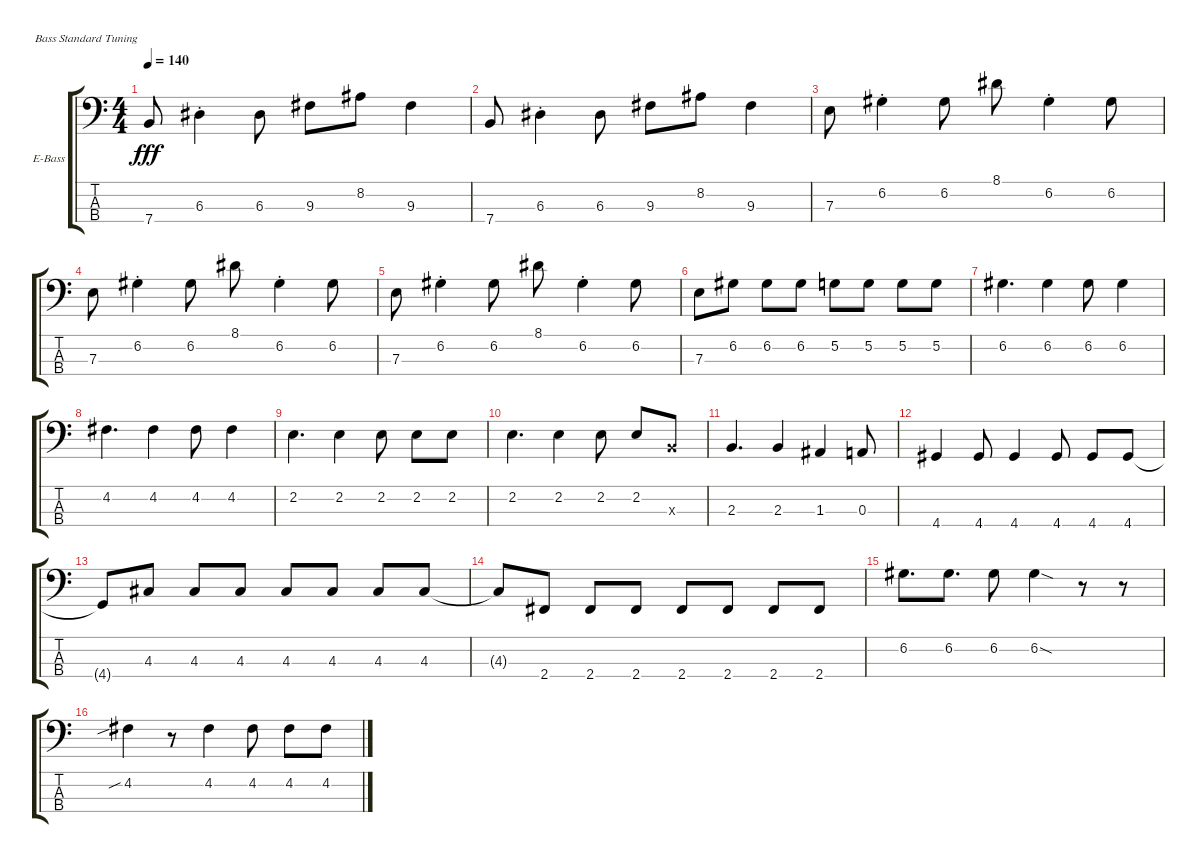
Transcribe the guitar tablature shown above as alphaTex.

\defaultSystemsLayout 4
\bracketExtendMode groupsimilarinstruments
\firstSystemTrackNameOrientation horizontal
\otherSystemsTrackNameOrientation horizontal
\track ("O`Malley" "E-Bass") {instrument electricbassfinger}
\staff {score tabs}
\tuning (G2 D2 A1 E1)
\ts (4 4)
\tempo 140
\clef f4
\ks c
7.4.8{dy fff} 6.3{st}.4 6.3.8 9.3.8 8.2.8 9.3.4 |
7.4.8 6.3{st}.4 6.3.8 9.3.8 8.2.8 9.3.4 |
7.3.8 6.2{st}.4 6.2.8 8.1.8 6.2{st}.4 6.2.8 |
7.3.8 6.2{st}.4 6.2.8 8.1.8 6.2{st}.4 6.2.8 |
7.3.8 6.2{st}.4 6.2.8 8.1.8 6.2{st}.4 6.2.8 |
7.3.8 6.2.8 6.2.8 6.2.8 5.2.8 5.2.8 5.2.8 5.2.8 |
6.2.4{d} 6.2.4 6.2.8 6.2.4 |
4.2.4{d} 4.2.4 4.2.8 4.2.4 |
2.2.4{d} 2.2.4 2.2.8 2.2.8 2.2.8 |
2.2.4{d} 2.2.4 2.2.8 2.2.8 2.3{x}.8 |
2.3.4{d} 2.3.4 1.3.4 0.3.8 |
4.4.4 4.4.8 4.4.4 4.4.8 4.4.8 4.4.8 |
4.4{t}.8 4.3.8 4.3.8 4.3.8 4.3.8 4.3.8 4.3.8 4.3.8 |
4.3{t}.8 2.4.8 2.4.8 2.4.8 2.4.8 2.4.8 2.4.8 2.4.8 |
6.2.8{d} 6.2.8{d} 6.2.8 6.2{sod}.4 r.8 r.8 |
4.2{sib}.4 r.8 4.2.4 4.2.8 4.2.8 4.2.8
